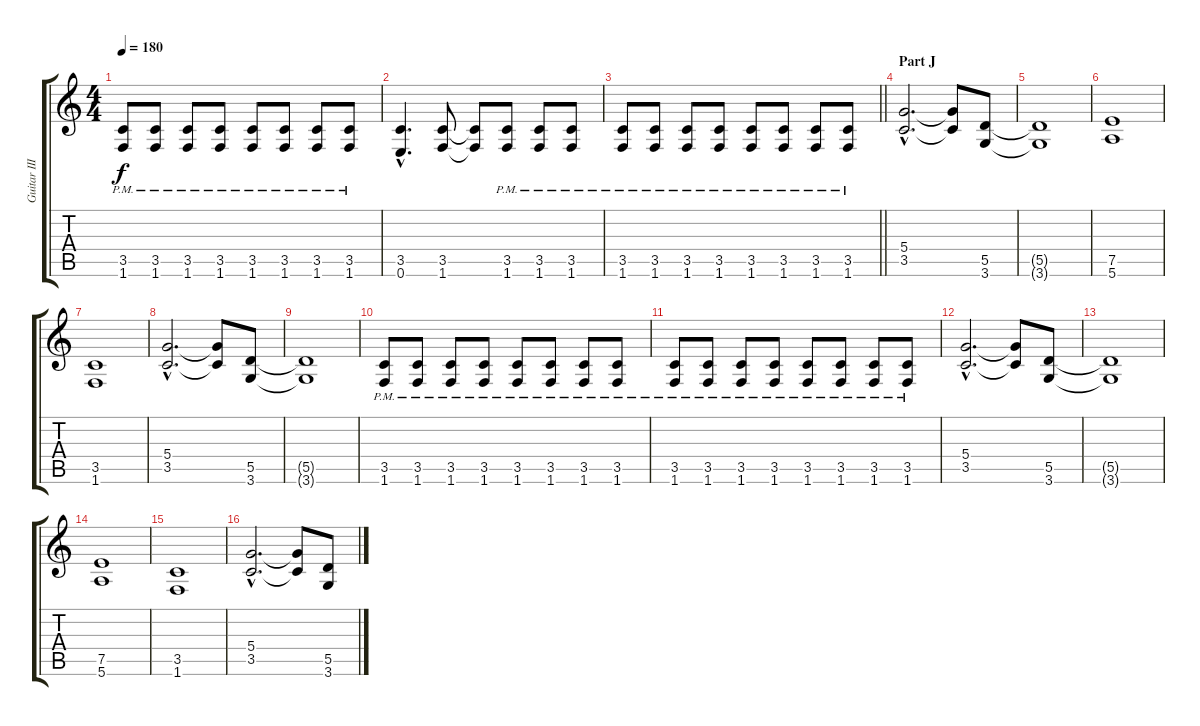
\track ("Guitar III (Kazuma)" "Guitar III") {instrument distortionguitar}
\staff {score tabs}
\tuning (E4 B3 G3 D3 A2 E2) {hide}
\ts (4 4)
\tempo 180
\clef g2
\ks c
(3.5{pm} 1.6{pm}).8{dy f} (3.5{pm} 1.6{pm}).8 (3.5{pm} 1.6{pm}).8 (3.5{pm} 1.6{pm}).8 (3.5{pm} 1.6{pm}).8 (3.5{pm} 1.6{pm}).8 (3.5{pm} 1.6{pm}).8 (3.5{pm} 1.6{pm}).8 |
(3.5{hac} 0.6{hac}).4{d} (3.5 1.6).8 (3.5{t} 1.6{t}).8 (3.5{pm} 1.6{pm}).8 (3.5{pm} 1.6{pm}).8 (3.5{pm} 1.6{pm}).8 |
\barLineRight lightlight
(3.5{pm} 1.6{pm}).8 (3.5{pm} 1.6{pm}).8 (3.5{pm} 1.6{pm}).8 (3.5{pm} 1.6{pm}).8 (3.5{pm} 1.6{pm}).8 (3.5{pm} 1.6{pm}).8 (3.5{pm} 1.6{pm}).8 (3.5{pm} 1.6{pm}).8 |
\section ("" "Part J")
(5.4{hac} 3.5{hac}).2{d} (5.4{t} 3.5{t}).8 (5.5 3.6).8 |
(5.5{t} 3.6{t}).1 |
(7.5 5.6).1 |
(3.5 1.6).1 |
(5.4{hac} 3.5{hac}).2{d} (5.4{t} 3.5{t}).8 (5.5 3.6).8 |
(5.5{t} 3.6{t}).1 |
(3.5{pm} 1.6{pm}).8 (3.5{pm} 1.6{pm}).8 (3.5{pm} 1.6{pm}).8 (3.5{pm} 1.6{pm}).8 (3.5{pm} 1.6{pm}).8 (3.5{pm} 1.6{pm}).8 (3.5{pm} 1.6{pm}).8 (3.5{pm} 1.6{pm}).8 |
(3.5{pm} 1.6{pm}).8 (3.5{pm} 1.6{pm}).8 (3.5{pm} 1.6{pm}).8 (3.5{pm} 1.6{pm}).8 (3.5{pm} 1.6{pm}).8 (3.5{pm} 1.6{pm}).8 (3.5{pm} 1.6{pm}).8 (3.5{pm} 1.6{pm}).8 |
(5.4{hac} 3.5{hac}).2{d} (5.4{t} 3.5{t}).8 (5.5 3.6).8 |
(5.5{t} 3.6{t}).1 |
(7.5 5.6).1 |
(3.5 1.6).1 |
(5.4{hac} 3.5{hac}).2{d} (5.4{t} 3.5{t}).8 (5.5 3.6).8
